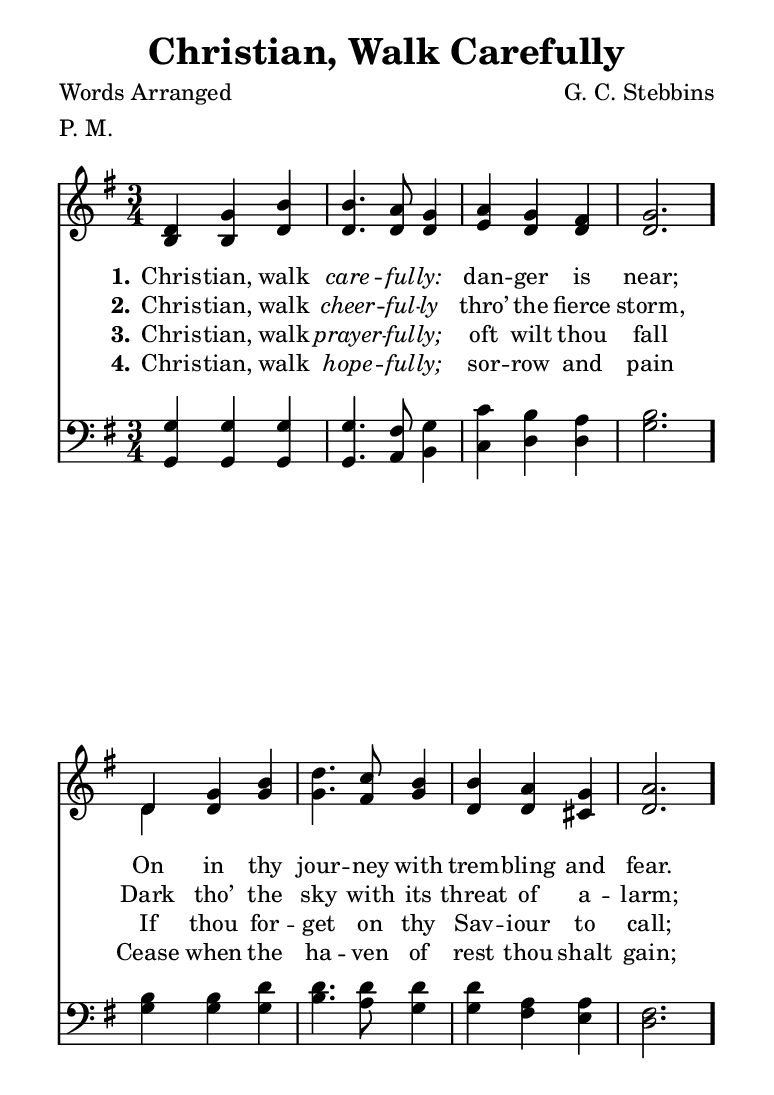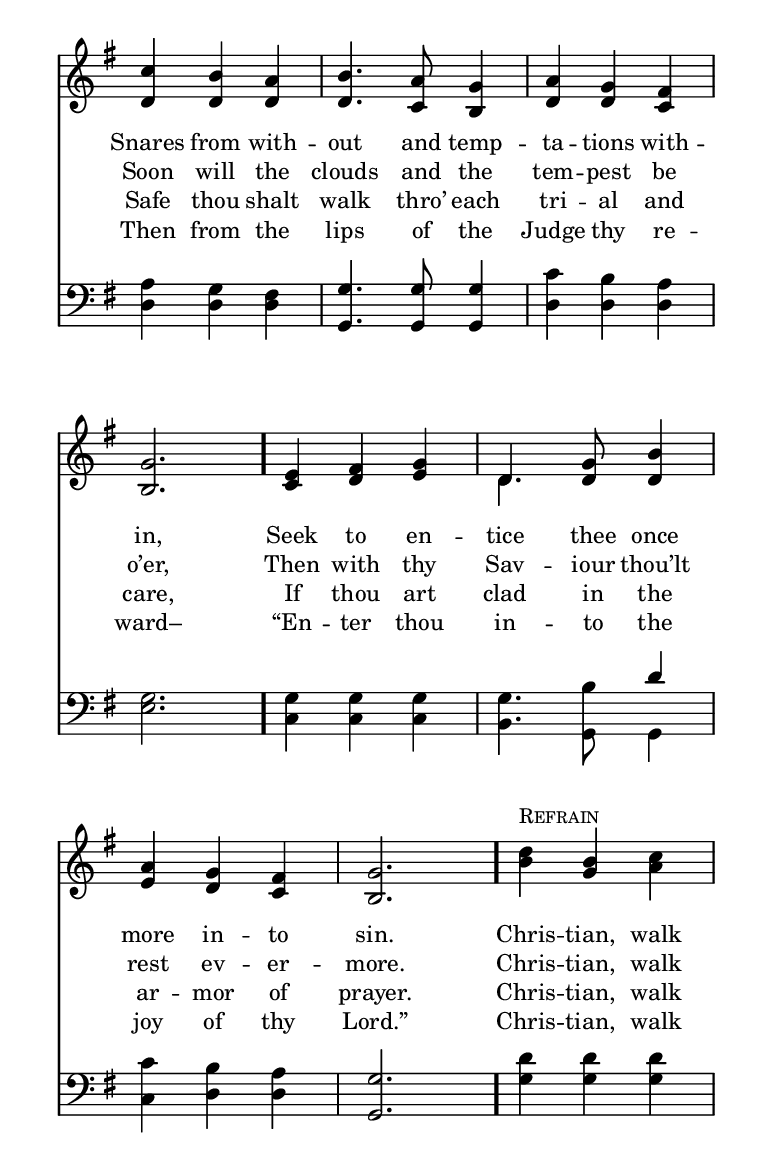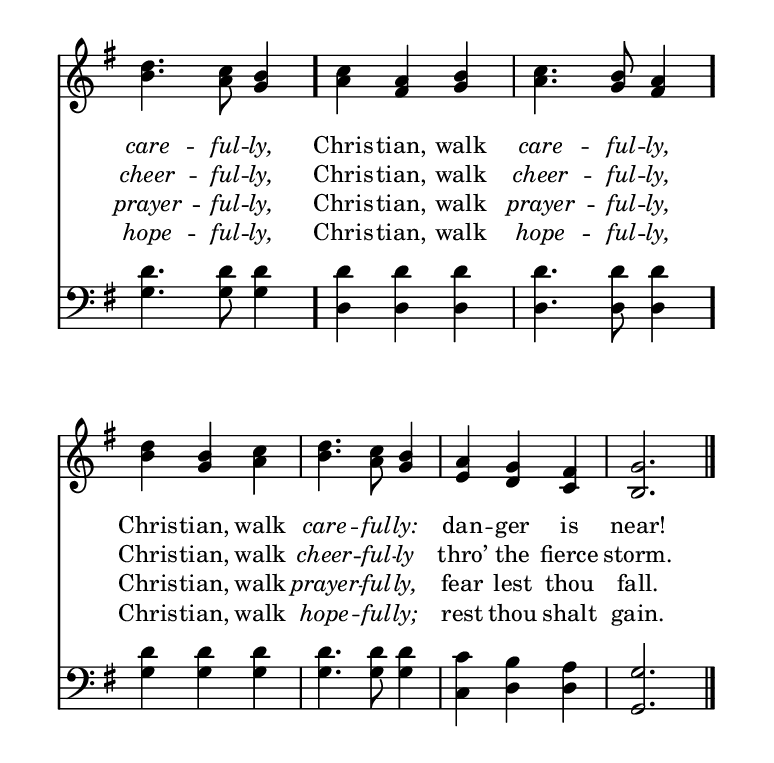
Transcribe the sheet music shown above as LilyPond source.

\include "common/global.ily"
\paper {
  \include "common/paper.ily"
}

\header{
  hymnnumber = "211"
  title = "Christian, Walk Carefully"
  tunename = ""
  meter = "P. M."
  poet = "Words Arranged"
  composer = "G. C. Stebbins"
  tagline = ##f
}

global = {
  \include "common/overrides.ily"
  \override Staff.TimeSignature.style = #'numbered
  \time 3/4
  \override Score.MetronomeMark.transparent = ##t % hide all fermata changes too
  \tempo 4=90
  \key g \major
  \autoBeamOff
}

patternA = { c4 c c | c4. c8 c4 | c c c | c2. }

notesSoprano = {
\global
\relative c' {

  \changePitch \patternA { d g b | b a g | a g fis | g }
  \changePitch \patternA { d g b | d c b | b a g | a }
  \changePitch \patternA { c b a | b a g | a g fis | g }
  \changePitch \patternA { e fis g | d g b | a g fis | g }

  << s^\markup { \small \caps "Refrain" }
  \changePitch \patternA { d' b c | d c b } >>
  \changePitch \patternA { c a b | c b a }
  \changePitch \patternA { d b c | d c b | a g fis | g }

  \bar "|."

}
}

notesAlto = {
\global
\relative e' {

  \changePitch \patternA { b b d | d d d | e d d | d }
  \changePitch \patternA { d d g | g fis g | d d cis | d }
  \changePitch \patternA { d d d | d c b | d d c | b }
  \changePitch \patternA { c d e | d d d | e d c | b }

  \changePitch \patternA { b' g a | b a g }
  \changePitch \patternA { a fis g | a g fis }
  \changePitch \patternA { b g a | b a g | e d c | b }

}
}

notesTenor = {
\global
\relative a {

  \changePitch \patternA { g g g | g fis g | c b a | b }
  \changePitch \patternA { b b d | d d d | d a a | fis }
  \changePitch \patternA { a g fis | g g g | c b a | g }
  \changePitch \patternA { g g g | g b d | c b a | g }

  \changePitch \patternA { d' d d | d d d }
  \changePitch \patternA { d d d | d d d }
  \changePitch \patternA { d d d | d d d | c b a | g }

}
}

notesBass = {
\global
\relative f, {

  \changePitch \patternA { g g g | g a b | c d d | g }
  \changePitch \patternA { g g g | b a g | g fis e | d }
  \changePitch \patternA { d d d | g, g g | d' d d | e }
  \changePitch \patternA { c c c | b g g | c d d | g, }

  \changePitch \patternA { g' g g | g g g }
  \changePitch \patternA { d d d | d d d }
  \changePitch \patternA { g g g | g g g | c, d d | g, }

}
}

RefrainA = \lyricmode {

Chris -- tian, walk \italicsOn care -- ful -- ly, \italicsOff \bar "."
Chris -- tian, walk \italicsOn care -- ful -- ly, \italicsOff \bar "."
Chris -- tian, walk \italicsOn care -- ful -- ly: \italicsOff dan -- ger is near! \bar "."

}

wordsA = \lyricmode {
\set stanza = "1."

Chris -- tian, walk \italicsOn care -- ful -- ly: \italicsOff dan -- ger is near; \bar "."
On in thy jour -- ney with trem -- bling and fear. \bar "."
Snares from with -- out and temp -- ta -- tions with -- in, \bar "."
Seek to en -- tice thee once more in -- to sin. \bar "."

\RefrainA

}

RefrainB = \lyricmode {

Chris -- tian, walk \italicsOn cheer -- ful -- ly, \italicsOff
Chris -- tian, walk \italicsOn cheer -- ful -- ly, \italicsOff
Chris -- tian, walk \italicsOn cheer -- ful -- ly \italicsOff thro’ the fierce storm.

}

wordsB = \lyricmode {
\set stanza = "2."

Chris -- tian, walk \italicsOn cheer -- ful -- ly \italicsOff thro’ the fierce storm,
Dark tho’ the sky with its threat of a -- larm;
Soon will the clouds and the tem -- pest be o’er,
Then with thy Sav -- iour thou’lt rest ev -- er -- more.

\RefrainB

}

RefrainC = \lyricmode {

Chris -- tian, walk \italicsOn prayer -- ful -- ly, \italicsOff
Chris -- tian, walk \italicsOn prayer -- ful -- ly, \italicsOff
Chris -- tian, walk \italicsOn prayer -- ful -- ly, \italicsOff fear lest thou fall.

}

wordsC = \lyricmode {
\set stanza = "3."

Chris -- tian, walk \italicsOn prayer -- ful -- ly; \italicsOff oft wilt thou fall
If thou for -- get on thy Sav -- iour to call;
Safe thou shalt walk thro’ each tri -- al and care,
If thou art clad in the ar -- mor of prayer.

\RefrainC

}

RefrainD = \lyricmode {

Chris -- tian, walk \italicsOn hope -- ful -- ly, \italicsOff
Chris -- tian, walk \italicsOn hope -- ful -- ly, \italicsOff
Chris -- tian, walk \italicsOn hope -- ful -- ly; \italicsOff rest thou shalt gain.

}

wordsD = \lyricmode {
\set stanza = "4."

Chris -- tian, walk \italicsOn hope -- ful -- ly; \italicsOff sor -- row and pain
Cease when the ha -- ven of rest thou shalt gain;
Then from the lips of the Judge thy re -- ward–
“En -- ter thou in -- to the joy of thy Lord.”

\RefrainD

}

\score {
  \context ChoirStaff <<
    \context Staff = upper <<
      \set Staff.autoBeaming = ##f
      \set ChoirStaff.systemStartDelimiter = #'SystemStartBar
      \set ChoirStaff.printPartCombineTexts = ##f
      \partcombine #'(2 . 9) \notesSoprano \notesAlto
      \context NullVoice = sopranos { \voiceOne << \notesSoprano >> }
      \context NullVoice = altos { \voiceTwo << \notesAlto >> }
      \context Lyrics = one   \lyricsto sopranos \wordsA
      \context Lyrics = two   \lyricsto sopranos \wordsB
      \context Lyrics = three \lyricsto sopranos \wordsC
      \context Lyrics = four  \lyricsto sopranos \wordsD
    >>
    \context Staff = men <<
      \set Staff.autoBeaming = ##f
      \clef bass
      \set ChoirStaff.printPartCombineTexts = ##f
      \partcombine #'(2 . 9) \notesTenor \notesBass
      \context NullVoice = tenors { \voiceOne << \notesTenor >> }
      \context NullVoice = basses { \voiceTwo << \notesBass >> }
    >>
  >>
  \layout {
    \include "common/layout.ily"
  }
  \midi{
    \include "common/midi.ily"
  }
}

\version "2.19.49"  % necessary for upgrading to future LilyPond versions.

% vi:set et ts=2 sw=2 ai nocindent syntax=lilypond:
